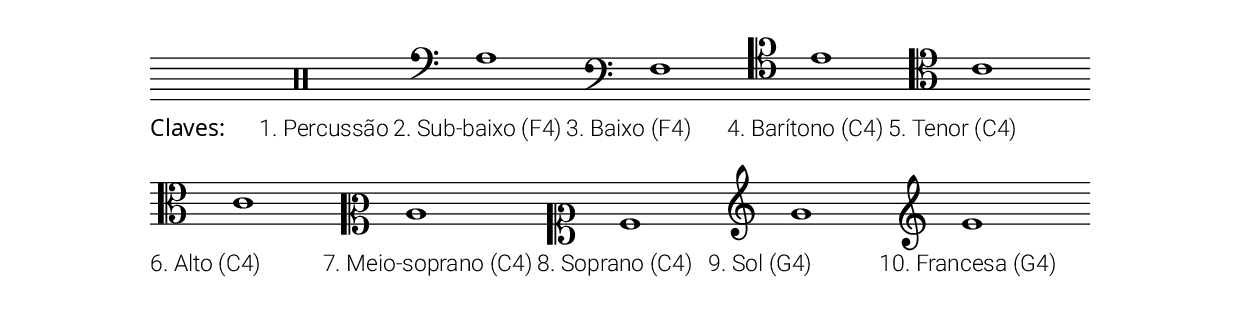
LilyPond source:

\version "2.24.4"

\include "global.ily"

global = {
  \omit Score.TimeSignature
  \omit Score.BarNumber
  \omit Score.BarLine

  \override Staff.Clef.full-size-change = ##t

  \key c \major
  \time 4/4
}

claves = \relative c {
  \global
  \once \omit Score.Clef
  \once \omit Score.NoteHead

  c1 \clef percussion

  \once \omit Score.NoteHead
  c \clef subbass

  f \clef bass
  f \clef baritone
  c' \clef tenor
  c \clef alto

  \break

  c \clef mezzosoprano
  c \clef soprano
  c \clef treble
  g' \clef french

  g
}

verse = \lyricmode {
  \override LyricText.X-offset = #-8

  \set stanza = "Claves:"

  \skip 1
  "1. Percussão"
  "2. Sub-baixo (F4)"
  "3. Baixo (F4)"
  "4. Barítono (C4)"
  "5. Tenor (C4)"
  "6. Alto (C4)"
  "7. Meio-soprano (C4)"
  "8. Soprano (C4)"
  "9. Sol (G4)"
  "10. Francesa (G4)"
}

\score {
  \new Staff { \claves }
  \addlyrics { \verse }
  \layout {
    \set Staff.explicitClefVisibility = #end-of-line-invisible
  }
}
